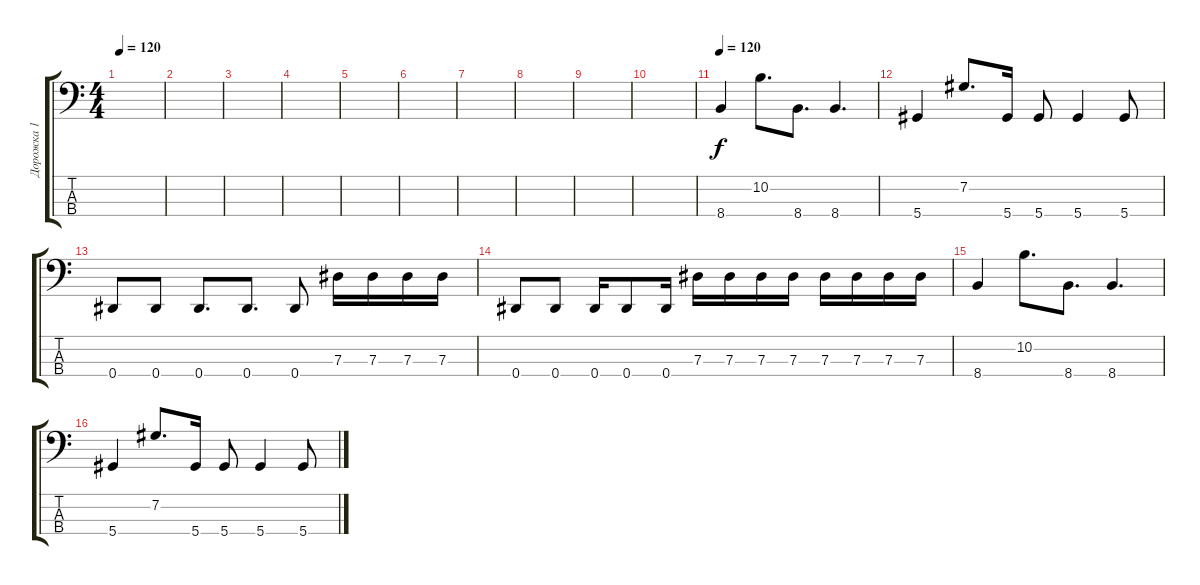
\track ("Дорожка 1" "Дорожка 1") {instrument electricbasspick}
\staff {score tabs}
\tuning (Gb2 Db2 Ab1 Eb1) {hide}
\ts (4 4)
\tempo 120
\clef f4
\ks c
|
|
|
|
|
|
|
|
|
|
\tempo 120
8.4.4{volume 16} 10.2.8{d} 8.4.8{d} 8.4.4{d} |
5.4.4 7.2.8{d} 5.4.16 5.4.8 5.4.4 5.4.8 |
0.4.8 0.4.8 0.4.8{d} 0.4.8{d} 0.4.8 7.3.16 7.3.16 7.3.16 7.3.16 |
0.4.8 0.4.8 0.4.16 0.4.8 0.4.16 7.3.16 7.3.16 7.3.16 7.3.16 7.3.16 7.3.16 7.3.16 7.3.16 |
8.4.4 10.2.8{d} 8.4.8{d} 8.4.4{d} |
5.4.4 7.2.8{d} 5.4.16 5.4.8 5.4.4 5.4.8
